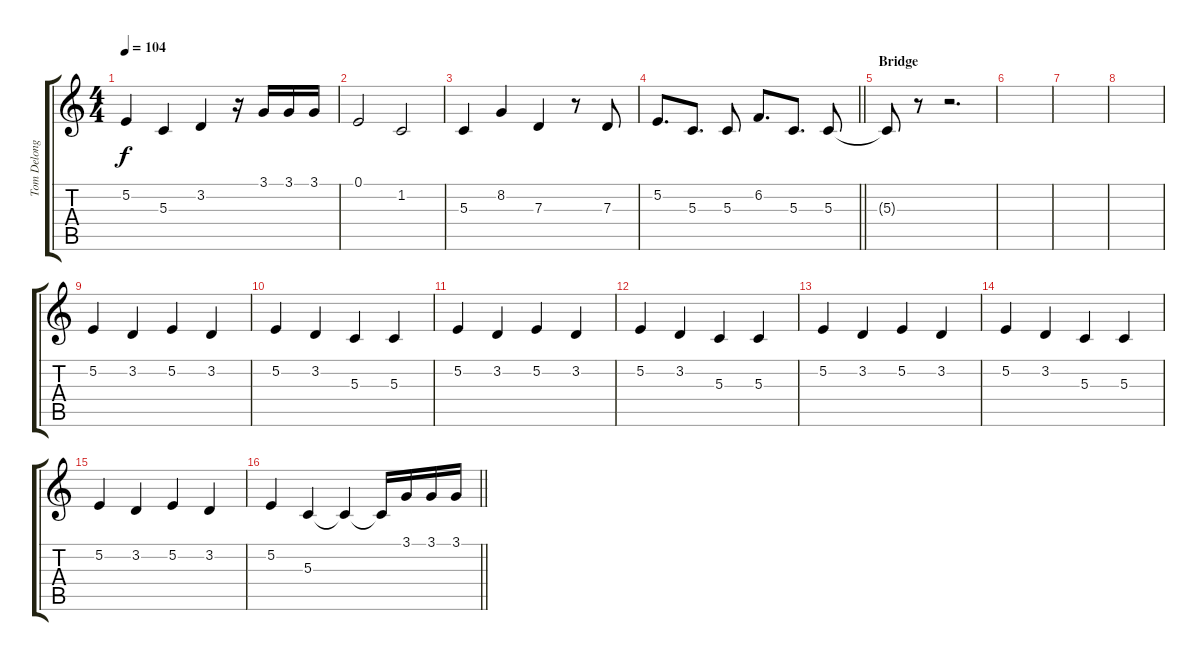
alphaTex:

\track ("Tom Delonge - Vocals" "Tom Delong") {instrument altosax}
\staff {score tabs}
\tuning (E4 B3 G3 D3 A2 E2) {hide}
\ts (4 4)
\tempo 104
\clef g2
\ks c
5.2.4{dy f} 5.3.4 3.2.4 r.16 3.1.16 3.1.16 3.1.16 |
0.1.2 1.2.2 |
5.3.4 8.2.4 7.3.4 r.8 7.3.8 |
\barLineRight lightlight
5.2.8{d} 5.3.8{d} 5.3.8 6.2.8{d} 5.3.8{d} 5.3.8 |
\section ("" "Bridge")
5.3{t}.8 r.8 r.2{d} |
|
|
|
5.2.4 3.2.4 5.2.4 3.2.4 |
5.2.4 3.2.4 5.3.4 5.3.4 |
5.2.4 3.2.4 5.2.4 3.2.4 |
5.2.4 3.2.4 5.3.4 5.3.4 |
5.2.4 3.2.4 5.2.4 3.2.4 |
5.2.4 3.2.4 5.3.4 5.3.4 |
5.2.4 3.2.4 5.2.4 3.2.4 |
\barLineRight lightlight
5.2.4 5.3.4 5.3{t}.4 5.3{t}.16 3.1.16 3.1.16 3.1.16
